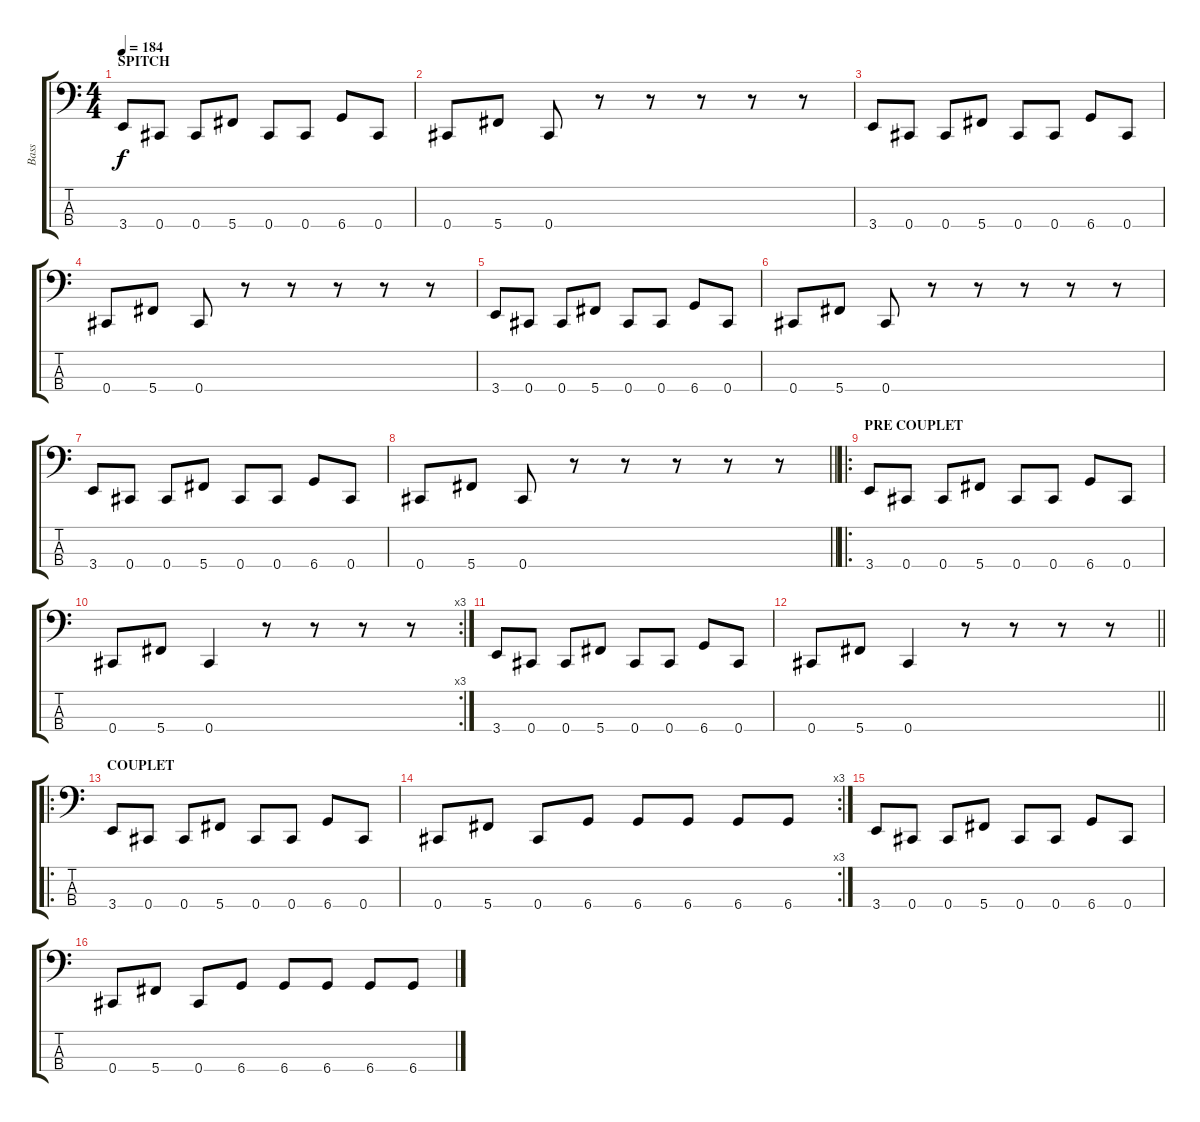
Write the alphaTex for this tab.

\track ("Bass" "Bass") {instrument electricbasspick}
\staff {score tabs}
\tuning (Gb2 Db2 Ab1 Db1) {hide}
\ts (4 4)
\section ("" "SPITCH")
\tempo 184
\clef f4
\ks c
3.4.8{dy f} 0.4.8 0.4.8 5.4.8 0.4.8 0.4.8 6.4.8 0.4.8 |
0.4.8 5.4.8 0.4.8 r.8 r.8 r.8 r.8 r.8 |
3.4.8 0.4.8 0.4.8 5.4.8 0.4.8 0.4.8 6.4.8 0.4.8 |
0.4.8 5.4.8 0.4.8 r.8 r.8 r.8 r.8 r.8 |
3.4.8 0.4.8 0.4.8 5.4.8 0.4.8 0.4.8 6.4.8 0.4.8 |
0.4.8 5.4.8 0.4.8 r.8 r.8 r.8 r.8 r.8 |
3.4.8 0.4.8 0.4.8 5.4.8 0.4.8 0.4.8 6.4.8 0.4.8 |
\barLineRight lightlight
0.4.8 5.4.8 0.4.8 r.8 r.8 r.8 r.8 r.8 |
\ro
\section ("" "PRE COUPLET")
3.4.8 0.4.8 0.4.8 5.4.8 0.4.8 0.4.8 6.4.8 0.4.8 |
\rc 3
0.4.8 5.4.8 0.4.4 r.8 r.8 r.8 r.8 |
3.4.8 0.4.8 0.4.8 5.4.8 0.4.8 0.4.8 6.4.8 0.4.8 |
\barLineRight lightlight
0.4.8 5.4.8 0.4.4 r.8 r.8 r.8 r.8 |
\ro
\section ("" "COUPLET")
3.4.8 0.4.8 0.4.8 5.4.8 0.4.8 0.4.8 6.4.8 0.4.8 |
\rc 3
0.4.8 5.4.8 0.4.8 6.4.8 6.4.8 6.4.8 6.4.8 6.4.8 |
3.4.8 0.4.8 0.4.8 5.4.8 0.4.8 0.4.8 6.4.8 0.4.8 |
0.4.8 5.4.8 0.4.8 6.4.8 6.4.8 6.4.8 6.4.8 6.4.8
